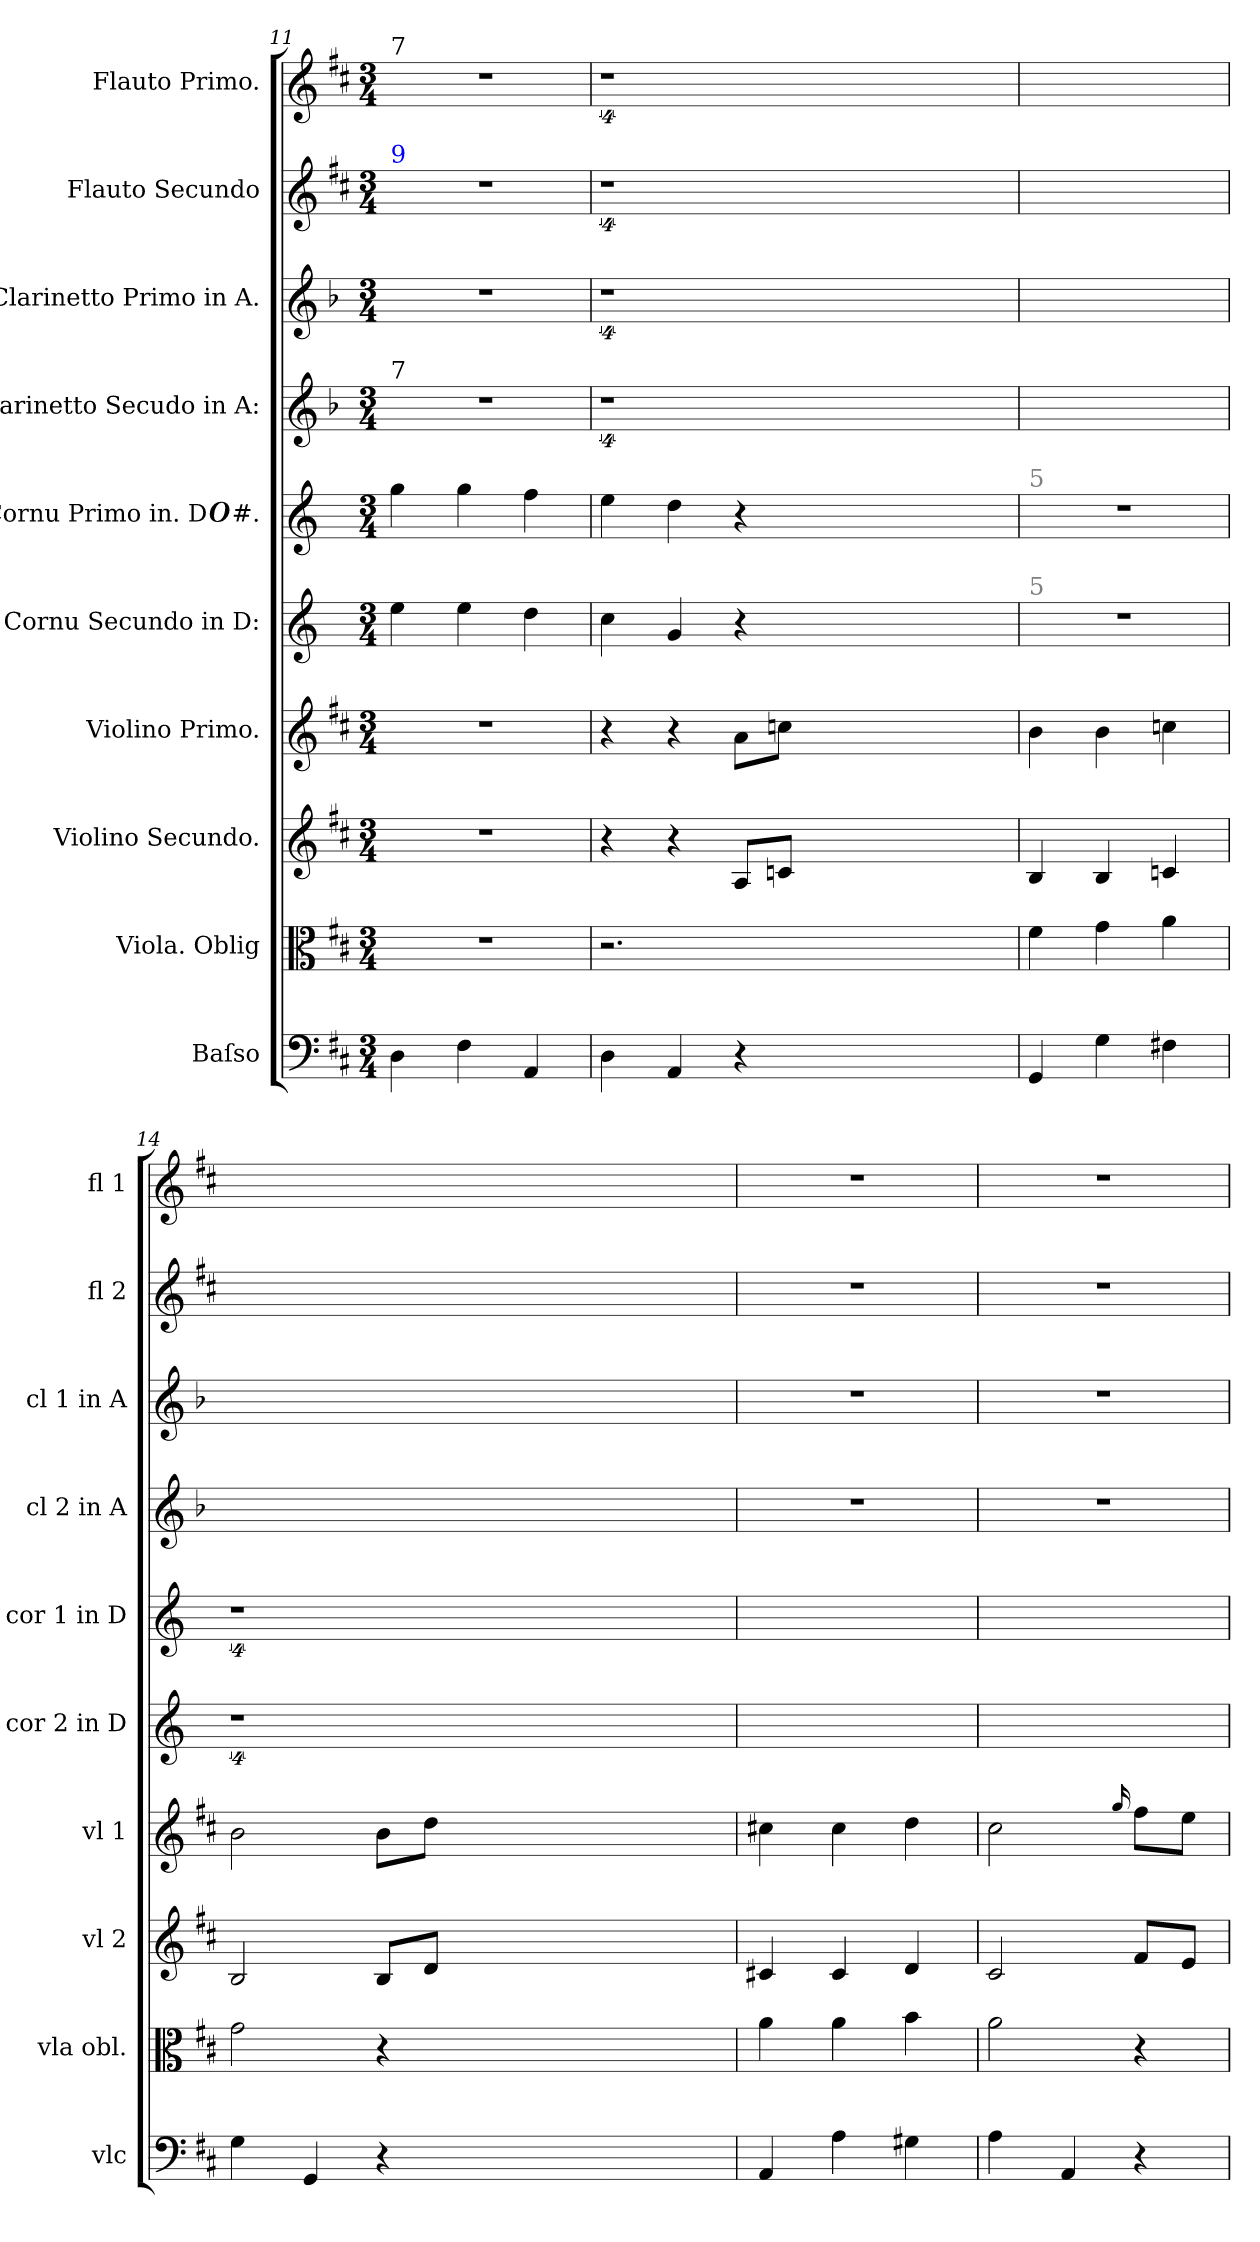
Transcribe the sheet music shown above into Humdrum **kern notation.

**kern	**kern	**dynam	**kern	**dynam	**kern	**dynam	**kern	**kern	**kern	**kern	**kern	**kern
*part10	*part9	*part9	*part8	*part8	*part7	*part7	*part6	*part5	*part4	*part3	*part2	*part1
*staff10	*staff9	*staff9	*staff8	*staff8	*staff7	*staff7	*staff6	*staff5	*staff4	*staff3	*staff2	*staff1
*I"Baſso	*I"Viola. Oblig	*	*I"Violino Secundo.	*	*I"Violino Primo.	*	*I"Cornu Secundo in D:	*I"Cornu Primo in. D##.	*I"Clarinetto Secudo in A:	*I"Clarinetto Primo in A.	*I"Flauto Secundo	*I"Flauto Primo.
*I'vlc	*I'vla obl.	*	*I'vl 2	*	*I'vl 1	*	*I'cor 2 in D	*I'cor 1 in D	*I'cl 2 in A	*I'cl 1 in A	*I'fl 2	*I'fl 1
*clefF4	*clefC3	*	*clefG2	*	*clefG2	*	*clefG2	*clefG2	*clefG2	*clefG2	*clefG2	*clefG2
*	*	*	*	*	*	*	*ITrd-1c-2	*ITrd-1c-2	*ITrd2c3	*ITrd2c3	*	*
*k[f#c#]	*k[f#c#]	*	*k[f#c#]	*	*k[f#c#]	*	*k[f#c#]	*k[f#c#]	*k[f#c#]	*k[f#c#]	*k[f#c#]	*k[f#c#]
*D:	*D:	*	*D:	*	*D:	*	*D:	*D:	*D:	*D:	*D:	*D:
*M3/4	*M3/4	*	*M3/4	*	*M3/4	*	*M3/4	*M3/4	*M3/4	*M3/4	*M3/4	*M3/4
=11	=11	=11	=11	=11	=11	=11	=11	=11	=11	=11	=11	=11
!	!	!	!	!	!	!	!	!	!	!	!	!LO:TX:a:t=7
!	!	!	!	!	!	!	!	!	!	!	!LO:TX:a:color=blue:t=9	!
!	!	!	!	!	!	!	!	!	!LO:TX:a:t=7	!	!	!
4D\	2.r	.	2.r	.	2.r	.	4ff#\	4aa\	2.r	2.r	2.r	2.r
4F#\	.	.	.	.	.	.	4ff#\	4aa\	.	.	.	.
4AA/	.	.	.	.	.	.	4ee\	4gg\	.	.	.	.
=12	=12	=12	=12	=12	=12	=12	=12	=12	=12	=12	=12	=12
4D\	2.r	.	4r	.	4r	.	4dd\	4ff#\	4%9r	4%9r	4%9r	4%9r
4AA/	.	.	4r	.	4r	.	4a/	4ee\	.	.	.	.
!	!	!	!	!LO:DY:a	!	!	!	!	!	!	!	!
4r	.	.	8A/L	pia	8a\L	.	4r	4r	.	.	.	.
!	!	!	!	!	!	!LO:DY:b	!	!	!	!	!	!
.	.	.	8cn/J	.	8ccn\J	pia	.	.	.	.	.	.
1.ryy	1.ryy	.	1.ryy	.	1.ryy	.	1.ryy	1.ryy	.	.	.	.
=13	=13	=13	=13	=13	=13	=13	=13	=13	=13	=13	=13	=13
!	!	!	!	!	!	!	!	!LO:TX:a:color=grey:t=5	!	!	!	!
!	!	!	!	!	!	!	!LO:TX:a:color=grey:t=5	!	!	!	!	!
!	!	!LO:DY:b	!	!	!	!	!	!	!	!	!	!
4GG/	4f#\	pia	4B/	.	4b\	.	2.r	2.r	2.ryy	2.ryy	2.ryy	2.ryy
4G\	4g\	.	4B/	.	4b\	.	.	.	.	.	.	.
4F#X\	4a\	.	4cn/	.	4ccn\	.	.	.	.	.	.	.
=14	=14	=14	=14	=14	=14	=14	=14	=14	=14	=14	=14	=14
4G\	2g\	.	2B/	.	2b\	.	4%9r	4%9r	0ryy	0ryy	0ryy	0ryy
4GG/	.	.	.	.	.	.	.	.	.	.	.	.
4r	4r	.	8B/L	.	8b\L	.	.	.	.	.	.	.
.	.	.	8d/J	.	8dd\J	.	.	.	.	.	.	.
1.ryy	1.ryy	.	1.ryy	.	1.ryy	.	.	.	.	.	.	.
.	.	.	.	.	.	.	.	.	4ryy	4ryy	4ryy	4ryy
=15	=15	=15	=15	=15	=15	=15	=15	=15	=15	=15	=15	=15
4AA/	4a\	.	4c#X/	.	4cc#X\	.	2.ryy	2.ryy	2.r	2.r	2.r	2.r
4A\	4a\	.	4c#/	.	4cc#\	.	.	.	.	.	.	.
4G#X\	4b\	.	4d/	.	4dd\	.	.	.	.	.	.	.
=16	=16	=16	=16	=16	=16	=16	=16	=16	=16	=16	=16	=16
4A\	2a\	.	2c#/	.	2cc#\	.	2.ryy	2.ryy	2.r	2.r	2.r	2.r
4AA/	.	.	.	.	.	.	.	.	.	.	.	.
.	.	.	.	.	16qqgg/	.	.	.	.	.	.	.
4r	4r	.	8f#/L	.	8ff#\L	.	.	.	.	.	.	.
.	.	.	8e/J	.	8ee\J	.	.	.	.	.	.	.
=	=	=	=	=	=	=	=	=	=	=	=	=
*-	*-	*-	*-	*-	*-	*-	*-	*-	*-	*-	*-	*-
